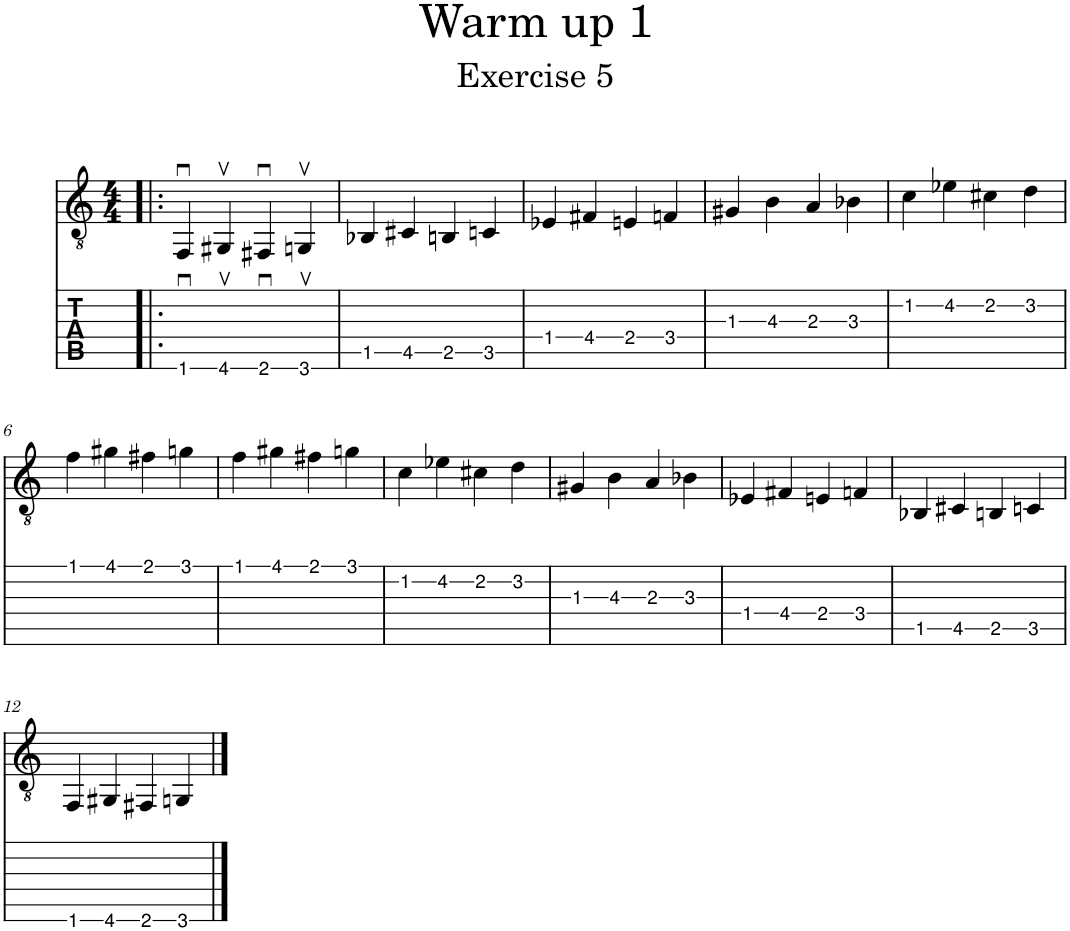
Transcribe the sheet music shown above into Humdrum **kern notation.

**kern	**kern
*part1	*part1
*staff2	*staff1
*I"Guitar	*
*I'Guit.	*
*stria6	*
*	*clefGv2
*k[]	*k[]
*M4/4	*M4/4
=1!|:	=1!|:
4FFu	4FFu/
4GG#v	4GG#Xv/
4FF#u	4FF#Xu/
4GGv	4GGnv/
=2	=2
4BB-	4BB-X/
4C#	4C#X/
4BB	4BBn/
4C	4Cn/
=3	=3
4E-	4E-X/
4F#	4F#X/
4E	4En/
4F	4Fn/
=4	=4
4G#	4G#X/
4B	4B\
4A	4A/
4B-	4B-X\
=5	=5
4c	4c\
4e-	4e-X\
4c#	4c#X\
4d	4d\
!!LO:LB:g=z
=6	=6
4f	4f\
4g#	4g#X\
4f#	4f#X\
4g	4gn\
=7	=7
4f	4f\
4g#	4g#X\
4f#	4f#X\
4g	4gn\
=8	=8
4c	4c\
4e-	4e-X\
4c#	4c#X\
4d	4d\
=9	=9
4G#	4G#X/
4B	4B\
4A	4A/
4B-	4B-X\
=10	=10
4E-	4E-X/
4F#	4F#X/
4E	4En/
4F	4Fn/
=11	=11
4BB-	4BB-X/
4C#	4C#X/
4BB	4BBn/
4C	4Cn/
!!LO:LB:g=z
=12	=12
4FF	4FF/
4GG#	4GG#X/
4FF#	4FF#X/
4GG	4GGn/
==	==
*-	*-
